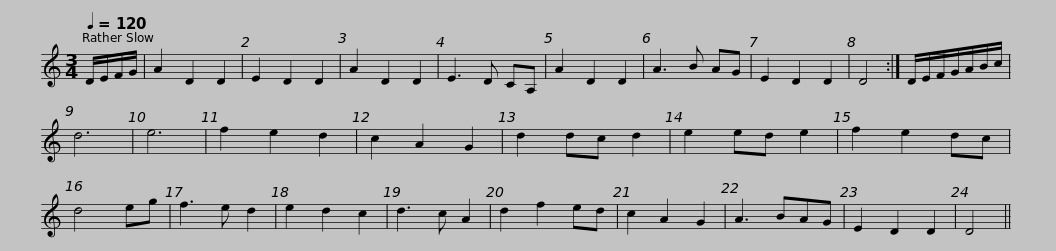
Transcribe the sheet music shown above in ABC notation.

X:1
L:1/8
Q:1/4=120
M:3/4
I:linebreak $
K:C
V:1 treble
V:1
 D/E/F/G/ | A2 D2 D2 | E2 D2 D2 | A2 D2 D2 | E3 D CA, | %5
 A2 D2 D2 | A3 B AG | E2 D2 D2 | D4 :| D/E/F/G/A/B/c/ | %10
 d6 | e6 |$ f2 e2 d2 | c2 A2 G2 | d2 dc d2 | %15
 e2 ed e2 | f2 e2 dc | d4 eg | f3 e d2 | e2 d2 c2 | %20
 d3 c A2 | d2 f2 ed | c2 A2 G2 | A3 BAG |$ E2 D2 D2 | %25
 D4 || %26
